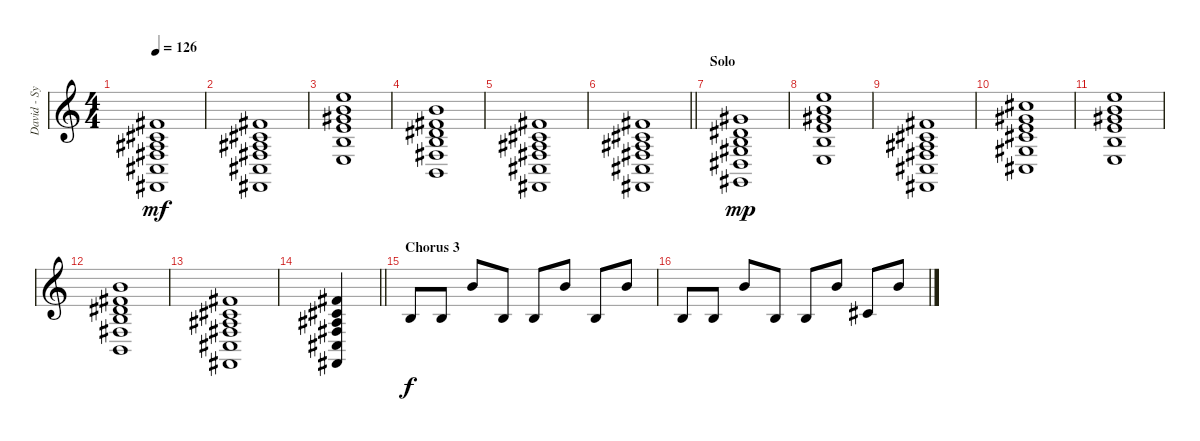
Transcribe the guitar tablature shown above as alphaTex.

\track ("David - Synth" "David - Sy") {instrument lead1square}
\staff {score}
\tuning (E4 B3 G3 D3 A2 E2) {hide}
\ts (4 4)
\tempo 126
\clef g2
\ks c
(2.1 2.2 3.3 4.4 4.5 2.6).1{dy mf} |
(2.1 2.2 3.3 4.4 4.5 2.6).1 |
(12.1 12.2 13.3 14.4 14.5 12.6).1 |
(7.1 7.2 8.3 9.4 9.5 7.6).1 |
(2.1 2.2 3.3 4.4 4.5 2.6).1 |
\barLineRight lightlight
(2.1 2.2 3.3 4.4 4.5 2.6).1 |
\section ("" "Solo")
(4.1 4.2 4.3 6.4 6.5 4.6).1{dy mp} |
(12.1 12.2 13.3 14.4 14.5 12.6).1 |
(2.1 2.2 3.3 4.4 4.5 2.6).1 |
(9.1 9.2 9.3 11.4 11.5 9.6).1 |
(12.1 12.2 13.3 14.4 14.5 12.6).1 |
(7.1 7.2 8.3 9.4 9.5 7.6).1 |
(2.1 2.2 3.3 4.4 4.5 2.6).1 |
\barLineRight lightlight
(2.1 2.2 3.3 4.4 4.5 2.6).4 |
\section ("" "Chorus 3")
9.4.8{dy f} 9.4.8 12.2.8 9.4.8 9.4.8 12.2.8 9.4.8 12.2.8 |
9.4.8 9.4.8 12.2.8 9.4.8 9.4.8 12.2.8 11.4.8 12.2.8
